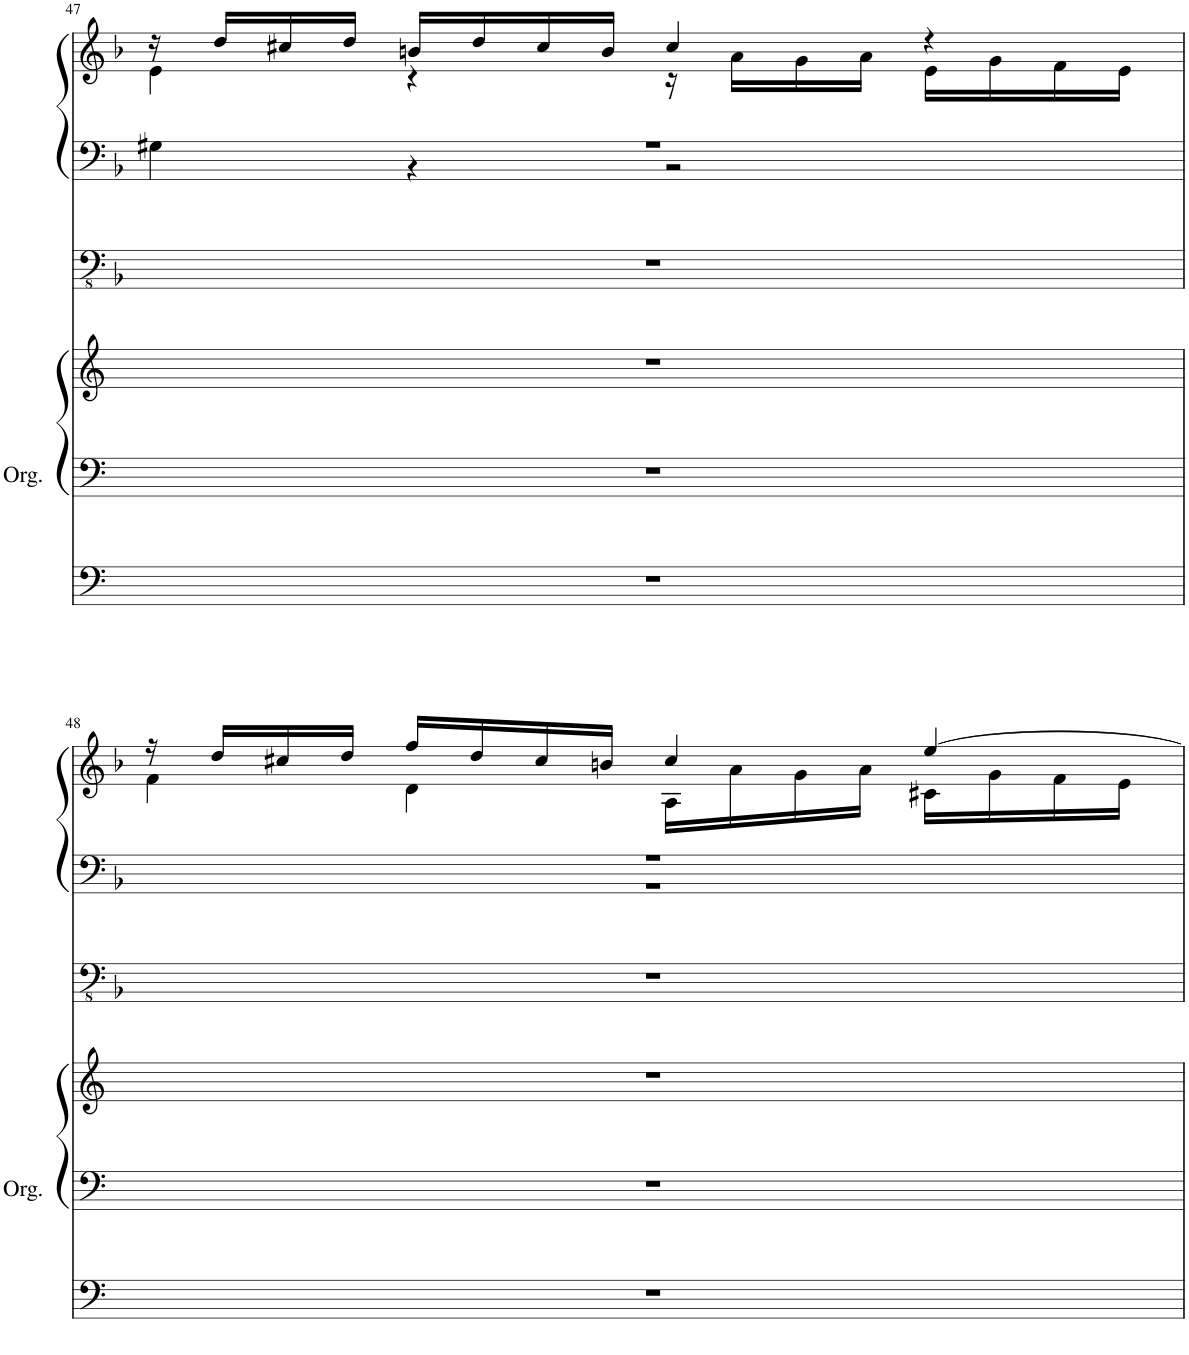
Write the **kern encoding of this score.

**kern	**kern	**kern	**kern	**kern	**kern
*part2	*part2	*part2	*part1	*part1	*part1
*staff6	*staff5	*staff4	*staff3	*staff2	*staff1
*I"Organ	*	*	*I"Organ	*	*
*I'Org.	*	*	*	*	*
!!LO:PB:g=z
*clefF4	*clefF4	*clefG2	*clefFv4	*clefF4	*clefG2
*	*	*	*Trd1c2	*Trd1c2	*Trd1c2
*k[]	*k[]	*k[]	*k[b-]	*k[b-]	*k[b-]
*M4/4	*M4/4	*M4/4	*M4/4	*M4/4	*M4/4
=47	=47	=47	=47	=47	=47
*	*	*	*	*^	*^
1r	1r	1r	1r	1r	4G#X\	16r	4e\
.	.	.	.	.	.	16dd/LL	.
.	.	.	.	.	.	16cc#X/	.
.	.	.	.	.	.	16dd/JJ	.
.	.	.	.	.	4r	16bn/LL	4r
.	.	.	.	.	.	16dd/	.
.	.	.	.	.	.	16cc#/	.
.	.	.	.	.	.	16b/JJ	.
.	.	.	.	.	2r	4cc#/	16r
.	.	.	.	.	.	.	16a\LL
.	.	.	.	.	.	.	16g\
.	.	.	.	.	.	.	16a\JJ
.	.	.	.	.	.	4r	16e\LL
.	.	.	.	.	.	.	16g\
.	.	.	.	.	.	.	16f\
.	.	.	.	.	.	.	16e\JJ
!!LO:LB:g=z	!!
=48	=48	=48	=48	=48	=48	=48	=48
1r	1r	1r	1r	1r	1r	16r	4f\
.	.	.	.	.	.	16dd/LL	.
.	.	.	.	.	.	16cc#X/	.
.	.	.	.	.	.	16dd/JJ	.
.	.	.	.	.	.	16ff/LL	4d\
.	.	.	.	.	.	16dd/	.
.	.	.	.	.	.	16cc#/	.
.	.	.	.	.	.	16bn/JJ	.
.	.	.	.	.	.	4cc#/	16A\LL
.	.	.	.	.	.	.	16a\
.	.	.	.	.	.	.	16g\
.	.	.	.	.	.	.	16a\JJ
.	.	.	.	.	.	[4ee/	16c#X\LL
.	.	.	.	.	.	.	16g\
.	.	.	.	.	.	.	16f\
.	.	.	.	.	.	.	16e\JJ
*	*	*	*	*v	*v	*	*
*	*	*	*	*	*v	*v
=	=	=	=	=	=
*-	*-	*-	*-	*-	*-
